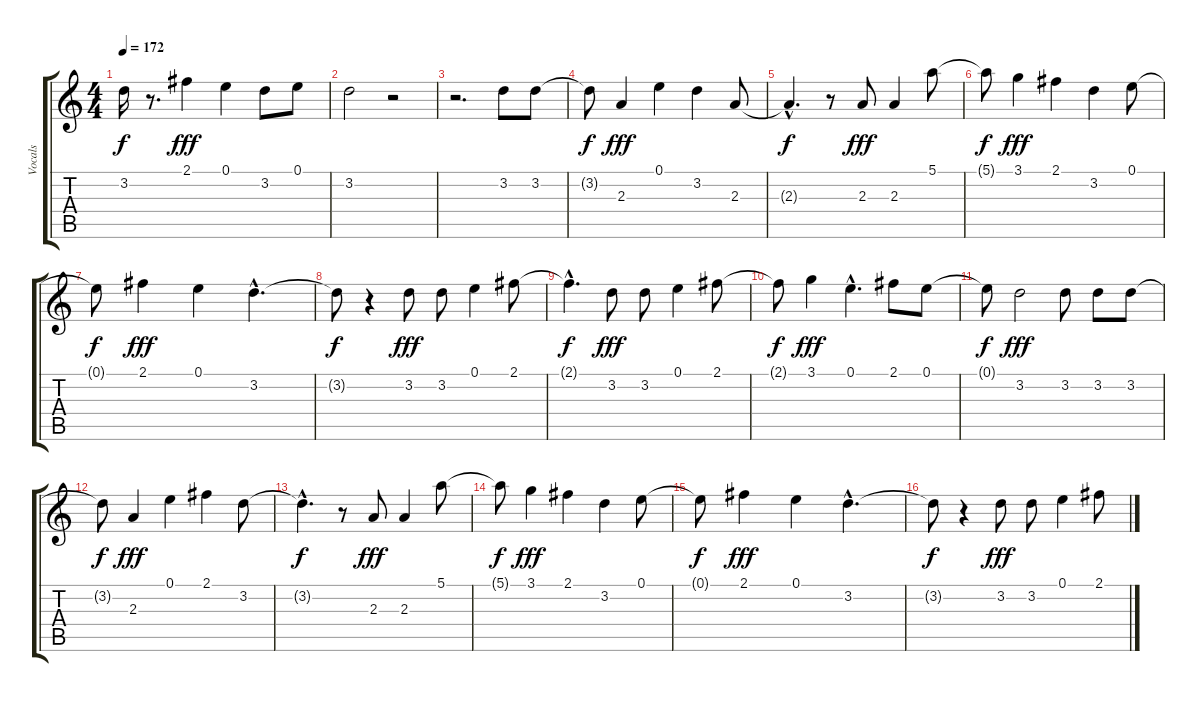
\track ("Vocals" "Vocals") {instrument fretlessbass}
\staff {score tabs}
\tuning (E4 B3 G3 D3 A2 E2) {hide}
\ts (4 4)
\tempo 172
\clef g2
\ks c
3.2{t}.16{dy f} r.8{d} 2.1.4{dy fff} 0.1.4 3.2.8 0.1.8 |
3.2.2 r.2 |
r.2{d} 3.2.8 3.2.8 |
3.2{t}.8{dy f} 2.3.4{dy fff} 0.1.4 3.2.4 2.3.8 |
2.3{hac t}.4{d dy f} r.8 2.3.8{dy fff} 2.3.4 5.1.8 |
5.1{t}.8{dy f} 3.1.4{dy fff} 2.1.4 3.2.4 0.1.8 |
0.1{t}.8{dy f} 2.1.4{dy fff} 0.1.4 3.2{hac}.4{d} |
3.2{t}.8{dy f} r.4 3.2.8{dy fff} 3.2.8 0.1.4 2.1.8 |
2.1{hac t}.4{d dy f} 3.2.8{dy fff} 3.2.8 0.1.4 2.1.8 |
2.1{t}.8{dy f} 3.1.4{dy fff} 0.1{hac}.4{d} 2.1.8 0.1.8 |
0.1{t}.8{dy f} 3.2.2{dy fff} 3.2.8 3.2.8 3.2.8 |
3.2{t}.8{dy f} 2.3.4{dy fff} 0.1.4 2.1.4 3.2.8 |
3.2{hac t}.4{d dy f} r.8 2.3.8{dy fff} 2.3.4 5.1.8 |
5.1{t}.8{dy f} 3.1.4{dy fff} 2.1.4 3.2.4 0.1.8 |
0.1{t}.8{dy f} 2.1.4{dy fff} 0.1.4 3.2{hac}.4{d} |
3.2{t}.8{dy f} r.4 3.2.8{dy fff} 3.2.8 0.1.4 2.1.8
